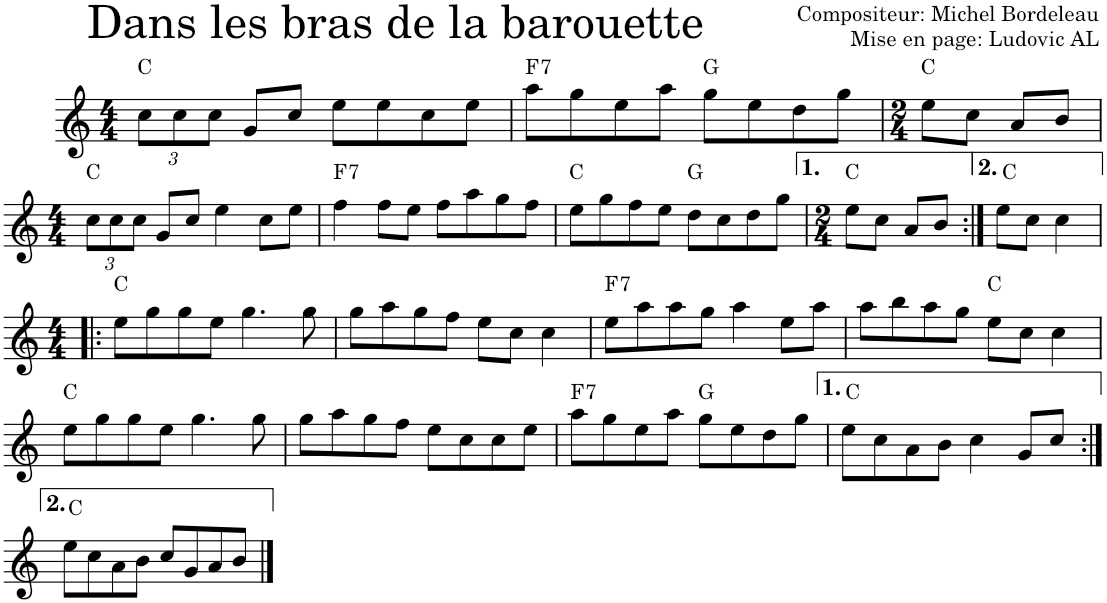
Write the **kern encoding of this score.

**kern	**harte
*part1	*part1
*staff1	*
*I"Violon	*
*I'Vln.	*
*clefG2	*
*k[]	*
*M4/4	*
*Xbrackettup	*
=1	=1
12cc\L	C:maj
12cc\	.
12cc\J	.
8g/L	.
8cc/J	.
8ee\L	.
8ee\	.
8cc\	.
8ee\J	.
=2	=2
!	!LO:H:kt=7
8aa\L	F:7
8gg\	.
8een\	.
8aa\J	.
8gg\L	G:maj
8ee\	.
8dd\	.
8gg\J	.
=3	=3
*M2/4	*
8ee\L	C:maj
8cc\J	.
8a/L	.
8b/J	.
!!LO:LB:g=z
=4	=4
*M4/4	*
12cc\L	C:maj
12cc\	.
12cc\J	.
8g/L	.
8cc/J	.
4ee\	.
8cc\L	.
8ee\J	.
=5	=5
!	!LO:H:kt=7
4ff\	F:7
8ff\L	.
8een\J	.
8ff\L	.
8aa\	.
8gg\	.
8ff\J	.
=6	=6
8ee\L	C:maj
8gg\	.
8ff\	.
8ee\J	.
8dd\L	G:maj
8cc\	.
8dd\	.
8gg\J	.
=7	=7
*M2/4	*
8ee\L	C:maj
8cc\J	.
8a/L	.
8b/J	.
=8:|!	=8:|!
8ee\L	C:maj
8cc\J	.
4cc\	.
!!LO:LB:g=z
=9!|:	=9!|:
*M4/4	*
8ee\L	C:maj
8gg\	.
8gg\	.
8ee\J	.
4.gg\	.
8gg\	.
=10	=10
8gg\L	.
8aa\	.
8gg\	.
8ff\J	.
8ee\L	.
8cc\J	.
4cc\	.
=11	=11
!	!LO:H:kt=7
8een\L	F:7
8aa\	.
8aa\	.
8gg\J	.
4aa\	.
8ee\L	.
8aa\J	.
=12	=12
8aa\L	.
8bb\	.
8aa\	.
8gg\J	.
8ee\L	C:maj
8cc\J	.
4cc\	.
!!LO:LB:g=z
=13	=13
8ee\L	C:maj
8gg\	.
8gg\	.
8ee\J	.
4.gg\	.
8gg\	.
=14	=14
8gg\L	.
8aa\	.
8gg\	.
8ff\J	.
8ee\L	.
8cc\	.
8cc\	.
8ee\J	.
=15	=15
!	!LO:H:kt=7
8aa\L	F:7
8gg\	.
8een\	.
8aa\J	.
8gg\L	G:maj
8ee\	.
8dd\	.
8gg\J	.
=16	=16
8ee\L	C:maj
8cc\	.
8a\	.
8b\J	.
4cc\	.
8g/L	.
8cc/J	.
!!LO:LB:g=z
=17:|!	=17:|!
8ee\L	C:maj
8cc\	.
8a\	.
8b\J	.
8cc/L	.
8g/	.
8a/	.
8b/J	.
==	==
*-	*-
